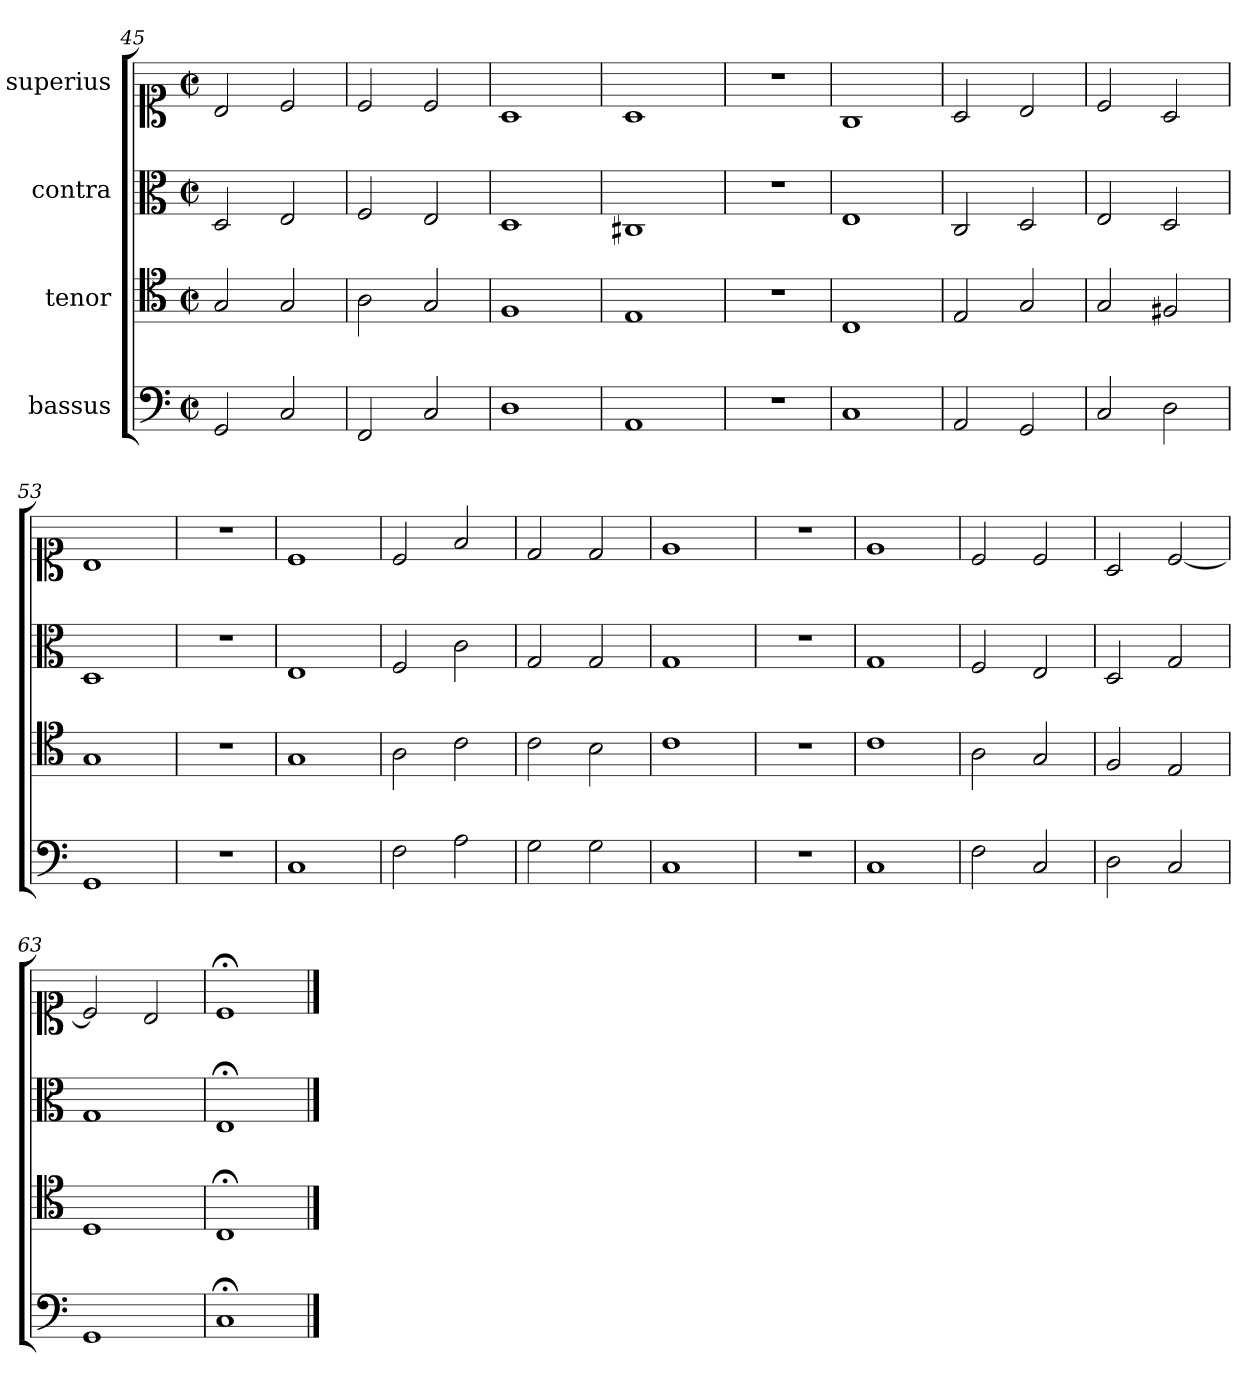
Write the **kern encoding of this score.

**kern	**kern	**kern	**kern
*part4	*part3	*part2	*part1
*staff4	*staff3	*staff2	*staff1
*I"bassus	*I"tenor	*I"contra	*I"superius
*clefF4	*clefC4	*clefC3	*clefC1
*M2/2	*M2/2	*M2/2	*M2/2
*met(c|)	*met(c|)	*met(c|)	*met(c|)
=45	=45	=45	=45
2GG	2G	2D	2B
2C	2G	2E	2c
=46	=46	=46	=46
2FF	2A	2F	2c
2C	2G	2E	2c
=47	=47	=47	=47
1D	1F	1D	1A
=48	=48	=48	=48
1AA	1E	1C#X	1A
=49	=49	=49	=49
1r	1r	1r	1r
=50	=50	=50	=50
1C	1C	1E	1G
=51	=51	=51	=51
2AA	2E	2C	2A
2GG	2G	2D	2B
=52	=52	=52	=52
2C	2G	2E	2c
2D	2F#X	2D	2A
=53	=53	=53	=53
1GG	1G	1D	1B
=54	=54	=54	=54
1r	1r	1r	1r
=55	=55	=55	=55
1C	1G	1E	1c
=56	=56	=56	=56
2F	2A	2F	2c
2A	2c	2c	2f
=57	=57	=57	=57
2G	2c	2G	2d
2G	2B	2G	2d
=58	=58	=58	=58
1C	1c	1G	1e
=59	=59	=59	=59
1r	1r	1r	1r
=60	=60	=60	=60
1C	1c	1G	1e
=61	=61	=61	=61
2F	2A	2F	2c
2C	2G	2E	2c
=62	=62	=62	=62
2D	2F	2D	2A
2C	2E	2G	[2c
=63	=63	=63	=63
1GG	1D	1G	2c]
.	.	.	2B
=64	=64	=64	=64
1C;	1C;	1E;	1c;
==	==	==	==
*-	*-	*-	*-
